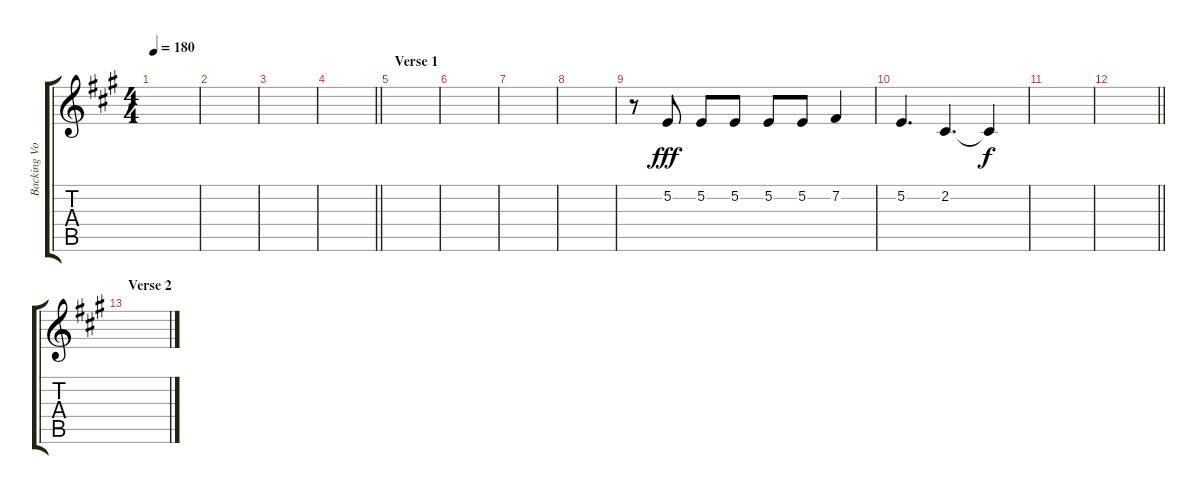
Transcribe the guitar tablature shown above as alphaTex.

\track ("Backing Vocals" "Backing Vo") {instrument lead2sawtooth}
\staff {score tabs}
\tuning (E4 B3 G3 D3 A2 E2) {hide}
\ts (4 4)
\tempo 180
\clef g2
\ks a
|
|
|
\barLineRight lightlight
|
\section ("" "Verse 1")
|
|
|
|
r.8 5.2.8{dy fff} 5.2.8 5.2.8 5.2.8 5.2.8 7.2.4 |
5.2.4{d} 2.2.4{d} 2.2{t}.4{dy f} |
|
\barLineRight lightlight
|
\section ("" "Verse 2")
